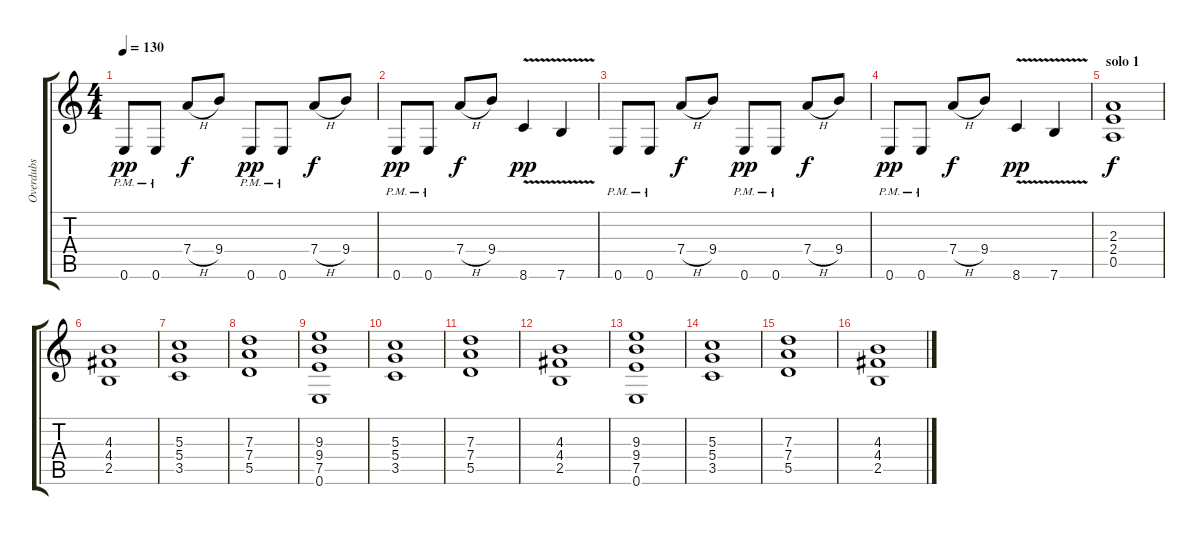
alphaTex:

\track ("Overdubs" "Overdubs") {instrument distortionguitar}
\staff {score tabs}
\tuning (E4 B3 G3 D3 A2 E2) {hide}
\ts (4 4)
\tempo 130
\clef g2
\ks c
0.6{pm}.8{dy pp volume 13 balance 4} 0.6{pm}.8 7.4{h}.8{dy f} 9.4.8 0.6{pm}.8{dy pp} 0.6{pm}.8 7.4{h}.8{dy f} 9.4.8 |
0.6{pm}.8{dy pp} 0.6{pm}.8 7.4{h}.8{dy f} 9.4.8 8.6{v}.4{dy pp} 7.6{v}.4 |
0.6{pm}.8 0.6{pm}.8 7.4{h}.8{dy f} 9.4.8 0.6{pm}.8{dy pp} 0.6{pm}.8 7.4{h}.8{dy f} 9.4.8 |
0.6{pm}.8{dy pp} 0.6{pm}.8 7.4{h}.8{dy f} 9.4.8 8.6{v}.4{dy pp} 7.6{v}.4 |
\section ("" "solo 1")
(2.3 2.4 0.5).1{dy f volume 14 balance 8} |
(4.3 4.4 2.5).1 |
(5.3 5.4 3.5).1 |
(7.3 7.4 5.5).1 |
(9.3 9.4 7.5 0.6).1 |
(5.3 5.4 3.5).1 |
(7.3 7.4 5.5).1 |
(4.3 4.4 2.5).1 |
(9.3 9.4 7.5 0.6).1 |
(5.3 5.4 3.5).1 |
(7.3 7.4 5.5).1 |
(4.3 4.4 2.5).1
